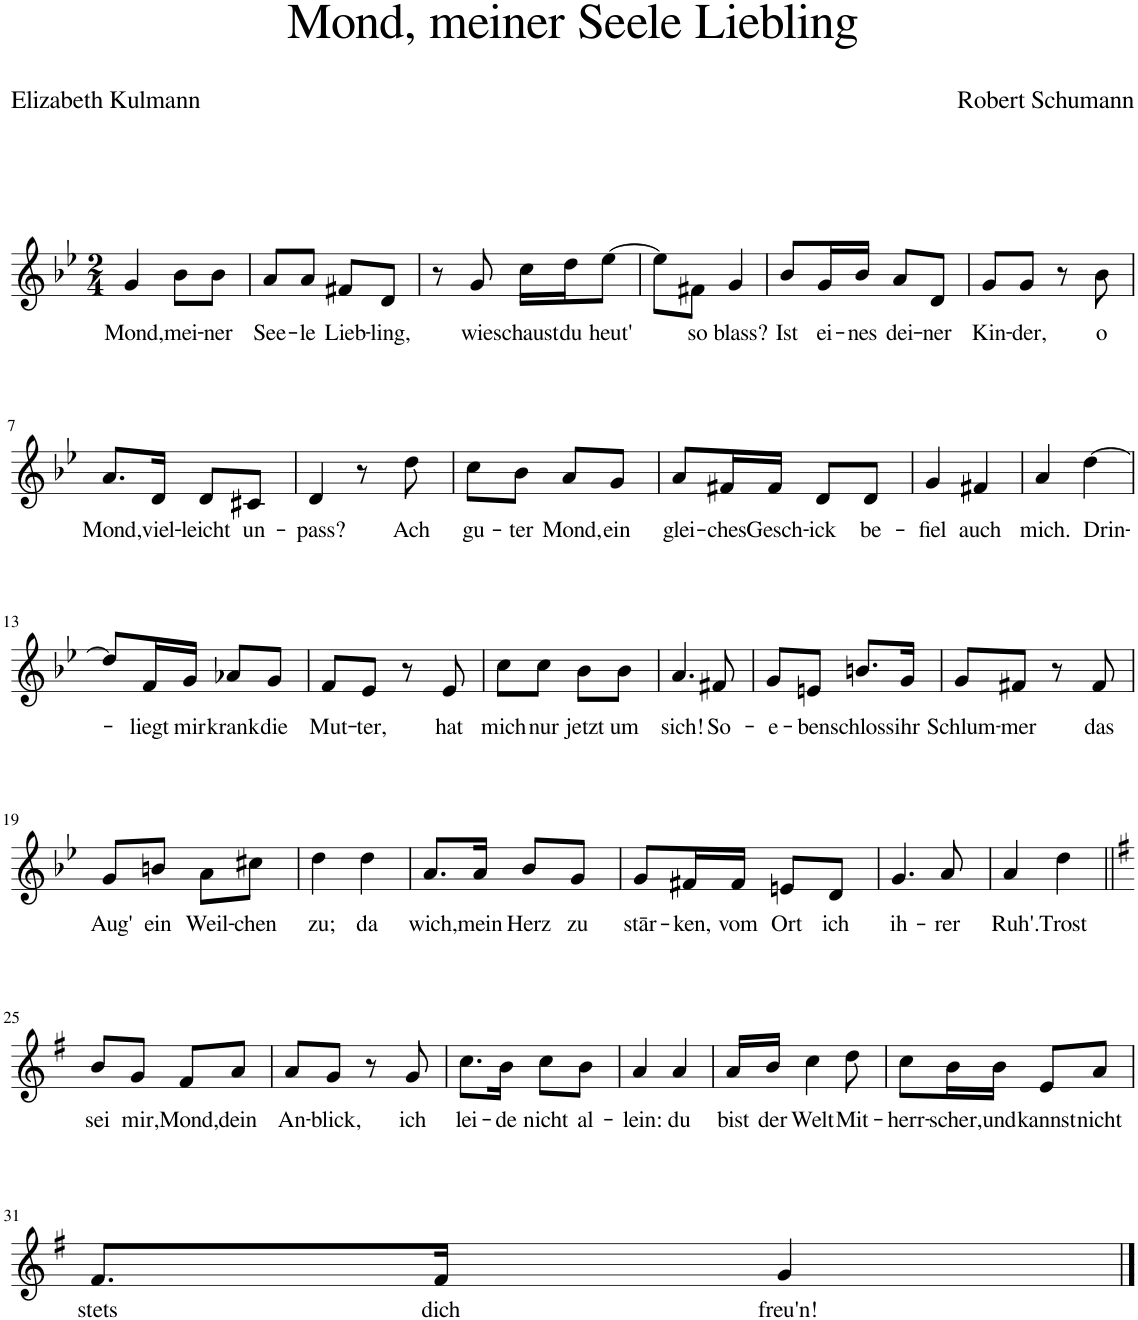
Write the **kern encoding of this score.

**kern	**text
*part1	*part1
*staff1	*staff1
*I"Piano	*
*I'Pno	*
*clefG2	*
*k[b-e-]	*
*M2/4	*
=1	=1
!	!LO:LY:b
4g/	Mond,
!	!LO:LY:b
8b-\L	mei-
!	!LO:LY:b
8b-\J	-ner
=2	=2
!	!LO:LY:b
8a/L	See-
!	!LO:LY:b
8a/J	-le
!	!LO:LY:b
8f#X/L	Lieb-
!	!LO:LY:b
8d/J	-ling,
=3	=3
8r	.
!	!LO:LY:b
8g/	wie
!	!LO:LY:b
16cc\LL	schaust
!	!LO:LY:b
16dd\J	du
!	!LO:LY:b
[8ee-\J	heut'
=4	=4
8ee-\L]	.
!	!LO:LY:b
8f#X\J	so
!	!LO:LY:b
4g/	blass?
=5	=5
!	!LO:LY:b
8b-/L	Ist
!	!LO:LY:b
16g/L	ei-
!	!LO:LY:b
16b-/JJ	-nes
!	!LO:LY:b
8a/L	dei-
!	!LO:LY:b
8d/J	-ner
=6	=6
!	!LO:LY:b
8g/L	Kin-
!	!LO:LY:b
8g/J	-der,
8r	.
!	!LO:LY:b
8b-\	o
!!LO:LB:g=z
=7	=7
!	!LO:LY:b
8.a/L	Mond,
!	!LO:LY:b
16d/Jk	viel-
!	!LO:LY:b
8d/L	-leicht
!	!LO:LY:b
8c#X/J	un-
=8	=8
!	!LO:LY:b
4d/	pass?
8r	.
!	!LO:LY:b
8dd\	Ach
=9	=9
!	!LO:LY:b
8cc\L	gu-
!	!LO:LY:b
8b-\J	-ter
!	!LO:LY:b
8a/L	Mond,
!	!LO:LY:b
8g/J	ein
=10	=10
!	!LO:LY:b
8a/L	glei-
!	!LO:LY:b
16f#X/L	-ches
!	!LO:LY:b
16f#/JJ	Gesch-
!	!LO:LY:b
8d/L	-ick
!	!LO:LY:b
8d/J	be-
=11	=11
!	!LO:LY:b
4g/	-fiel
!	!LO:LY:b
4f#X/	auch
=12	=12
!	!LO:LY:b
4a/	mich.
!	!LO:LY:b
[4dd\	Drin-
!!LO:LB:g=z
=13	=13
8dd/L]	.
!	!LO:LY:b
16f/L	-liegt
!	!LO:LY:b
16g/JJ	mir
!	!LO:LY:b
8a-X/L	krank
!	!LO:LY:b
8g/J	die
=14	=14
!	!LO:LY:b
8f/L	Mut-
!	!LO:LY:b
8e-/J	-ter,
8r	.
!	!LO:LY:b
8e-/	hat
=15	=15
!	!LO:LY:b
8cc\L	mich
!	!LO:LY:b
8cc\J	nur
!	!LO:LY:b
8b-\L	jetzt
!	!LO:LY:b
8b-\J	um
=16	=16
!	!LO:LY:b
4.a/	sich!
!	!LO:LY:b
8f#X/	So-
=17	=17
!	!LO:LY:b
8g/L	-e-
!	!LO:LY:b
8en/J	-ben
!	!LO:LY:b
8.bn/L	schloss
!	!LO:LY:b
16g/Jk	ihr
=18	=18
!	!LO:LY:b
8g/L	Schlum-
!	!LO:LY:b
8f#X/J	-mer
8r	.
!	!LO:LY:b
8f#/	das
!!LO:LB:g=z
=19	=19
!	!LO:LY:b
8g/L	Aug'
!	!LO:LY:b
8bn/J	ein
!	!LO:LY:b
8a\L	Weil-
!	!LO:LY:b
8cc#X\J	-chen
=20	=20
!	!LO:LY:b
4dd\	zu;
!	!LO:LY:b
4dd\	da
=21	=21
!	!LO:LY:b
8.a/L	wich,
!	!LO:LY:b
16a/Jk	mein
!	!LO:LY:b
8b-/L	Herz
!	!LO:LY:b
8g/J	zu
=22	=22
!	!LO:LY:b
8g/L	stār-
!	!LO:LY:b
16f#X/L	-ken,
!	!LO:LY:b
16f#/JJ	vom
!	!LO:LY:b
8en/L	Ort
!	!LO:LY:b
8d/J	ich
=23	=23
!	!LO:LY:b
4.g/	ih-
!	!LO:LY:b
8a/	-rer
=24	=24
!	!LO:LY:b
4a/	Ruh'.
!	!LO:LY:b
4dd\	Trost
!!LO:LB:g=z
=25||	=25||
*k[f#]	*
!	!LO:LY:b
8b/L	sei
!	!LO:LY:b
8g/J	mir,
!	!LO:LY:b
8f#/L	Mond,
!	!LO:LY:b
8a/J	dein
=26	=26
!	!LO:LY:b
8a/L	An-
!	!LO:LY:b
8g/J	-blick,
8r	.
!	!LO:LY:b
8g/	ich
=27	=27
!	!LO:LY:b
8.cc\L	lei-
!	!LO:LY:b
16b\Jk	-de
!	!LO:LY:b
8cc\L	nicht
!	!LO:LY:b
8b\J	al-
=28	=28
!	!LO:LY:b
4a/	-lein:
!	!LO:LY:b
4a/	du
=29	=29
!	!LO:LY:b
16a/LL	bist
!	!LO:LY:b
16b/JJ	der
!	!LO:LY:b
4cc\	Welt
!	!LO:LY:b
8dd\	Mit-
=30	=30
!	!LO:LY:b
8cc\L	-herr-
!	!LO:LY:b
16b\L	-scher,
!	!LO:LY:b
16b\JJ	und
!	!LO:LY:b
8e/L	kannst
!	!LO:LY:b
8a/J	nicht
!!LO:LB:g=z
=31	=31
!	!LO:LY:b
8.f#/L	stets
!	!LO:LY:b
16f#/Jk	dich
!	!LO:LY:b
4g/	freu'n!
==	==
*-	*-
